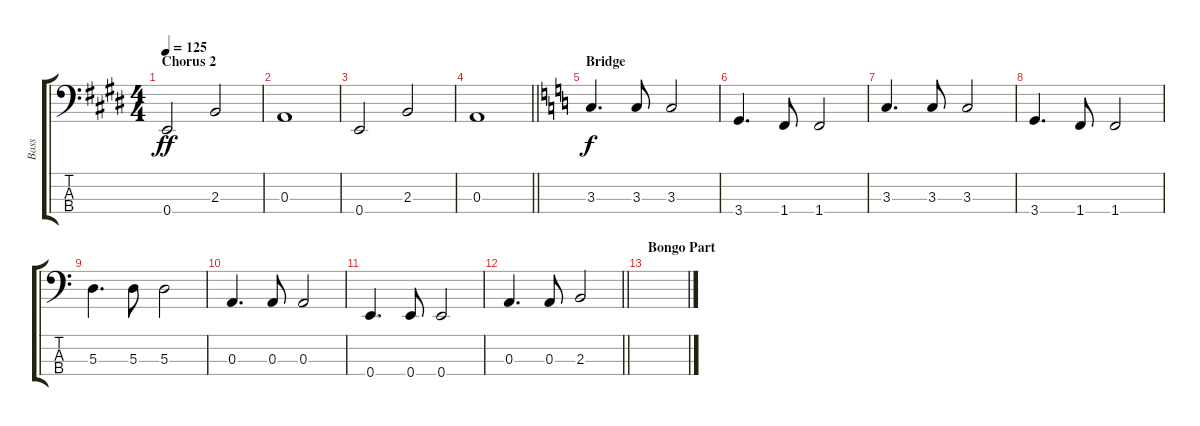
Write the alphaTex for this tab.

\track ("Bass" "Bass") {instrument electricbasspick}
\staff {score tabs}
\tuning (G2 D2 A1 E1) {hide}
\ts (4 4)
\section ("" "Chorus 2")
\tempo 125
\clef f4
\ks c#minor
0.4.2{dy ff} 2.3.2 |
0.3.1 |
0.4.2 2.3.2 |
\barLineRight lightlight
0.3.1 |
\section ("" "Bridge")
\ks c
3.3.4{d dy f} 3.3.8 3.3.2 |
3.4.4{d} 1.4.8 1.4.2 |
3.3.4{d} 3.3.8 3.3.2 |
3.4.4{d} 1.4.8 1.4.2 |
5.3.4{d} 5.3.8 5.3.2 |
0.3.4{d} 0.3.8 0.3.2 |
0.4.4{d} 0.4.8 0.4.2 |
\barLineRight lightlight
0.3.4{d} 0.3.8 2.3.2 |
\section ("" "Bongo Part")
